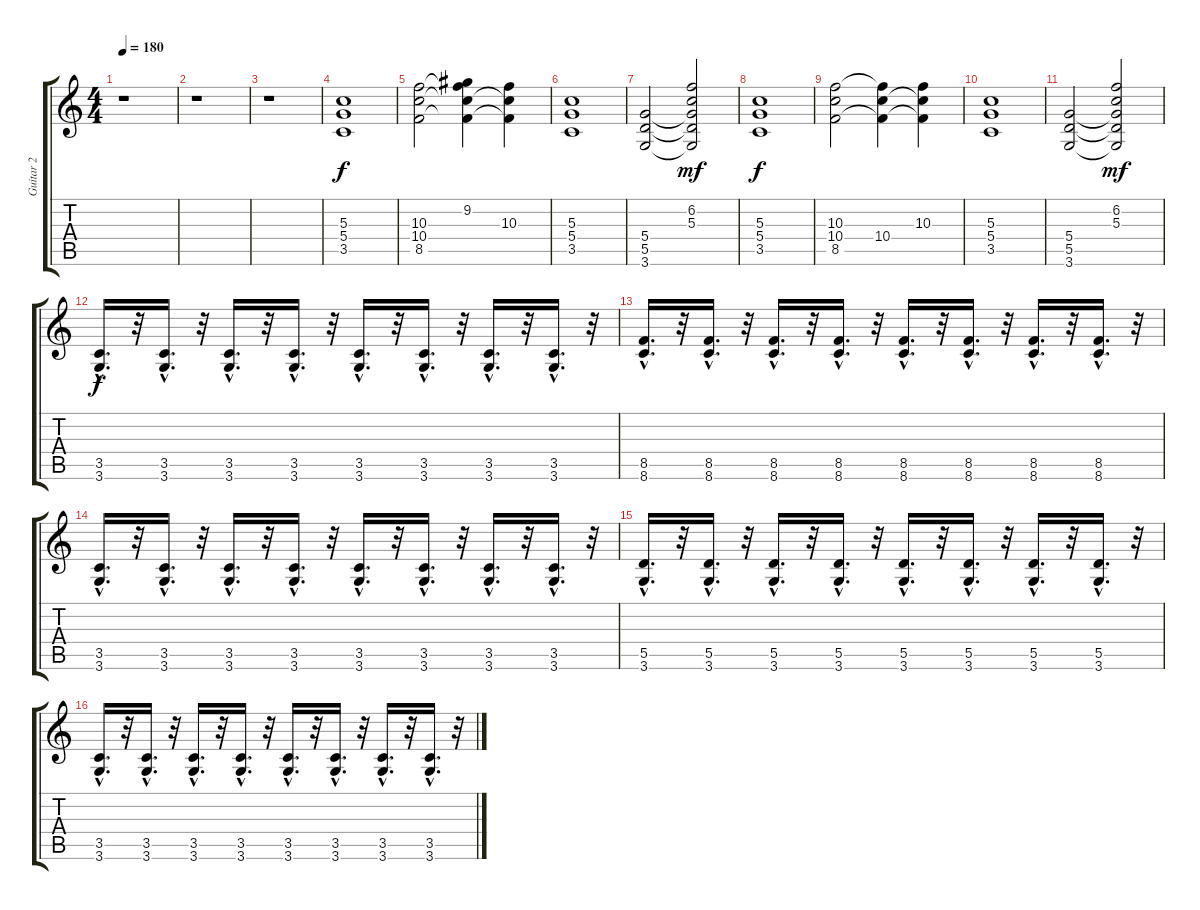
\track ("Guitar 2" "Guitar 2") {instrument distortionguitar}
\staff {score tabs}
\tuning (E4 B3 G3 D3 A2 E2) {hide}
\ts (4 4)
\tempo 180
\clef g2
\ks c
r.1{dy f} |
r.1 |
r.1 |
(5.3 5.4 3.5).1 |
(10.3 10.4 8.5).2 (9.2 10.3{t} 10.4{t} 8.5{t}).4 (10.3 10.4{t} 8.5{t}).4 |
(5.3 5.4 3.5).1 |
(5.4 5.5 3.6).2 (6.2 5.3 5.4{t} 5.5{t} 3.6{t}).2{dy mf} |
(5.3 5.4 3.5).1{dy f} |
(10.3 10.4 8.5).2 (10.3{t} 10.4 8.5{t}).4 (10.3 10.4{t} 8.5{t}).4 |
(5.3 5.4 3.5).1 |
(5.4 5.5 3.6).2 (6.2 5.3 5.4{t} 5.5{t} 3.6{t}).2{dy mf} |
(3.5{hac} 3.6{hac}).16{d dy f} r.32 (3.5{hac} 3.6{hac}).16{d} r.32 (3.5{hac} 3.6{hac}).16{d} r.32 (3.5{hac} 3.6{hac}).16{d} r.32 (3.5{hac} 3.6{hac}).16{d} r.32 (3.5{hac} 3.6{hac}).16{d} r.32 (3.5{hac} 3.6{hac}).16{d} r.32 (3.5{hac} 3.6{hac}).16{d} r.32 |
(8.5{hac} 8.6{hac}).16{d} r.32 (8.5{hac} 8.6{hac}).16{d} r.32 (8.5{hac} 8.6{hac}).16{d} r.32 (8.5{hac} 8.6{hac}).16{d} r.32 (8.5{hac} 8.6{hac}).16{d} r.32 (8.5{hac} 8.6{hac}).16{d} r.32 (8.5{hac} 8.6{hac}).16{d} r.32 (8.5{hac} 8.6{hac}).16{d} r.32 |
(3.5{hac} 3.6{hac}).16{d} r.32 (3.5{hac} 3.6{hac}).16{d} r.32 (3.5{hac} 3.6{hac}).16{d} r.32 (3.5{hac} 3.6{hac}).16{d} r.32 (3.5{hac} 3.6{hac}).16{d} r.32 (3.5{hac} 3.6{hac}).16{d} r.32 (3.5{hac} 3.6{hac}).16{d} r.32 (3.5{hac} 3.6{hac}).16{d} r.32 |
(5.5{hac} 3.6{hac}).16{d} r.32 (5.5{hac} 3.6{hac}).16{d} r.32 (5.5{hac} 3.6{hac}).16{d} r.32 (5.5{hac} 3.6{hac}).16{d} r.32 (5.5{hac} 3.6{hac}).16{d} r.32 (5.5{hac} 3.6{hac}).16{d} r.32 (5.5{hac} 3.6{hac}).16{d} r.32 (5.5{hac} 3.6{hac}).16{d} r.32 |
(3.5{hac} 3.6{hac}).16{d} r.32 (3.5{hac} 3.6{hac}).16{d} r.32 (3.5{hac} 3.6{hac}).16{d} r.32 (3.5{hac} 3.6{hac}).16{d} r.32 (3.5{hac} 3.6{hac}).16{d} r.32 (3.5{hac} 3.6{hac}).16{d} r.32 (3.5{hac} 3.6{hac}).16{d} r.32 (3.5{hac} 3.6{hac}).16{d} r.32
